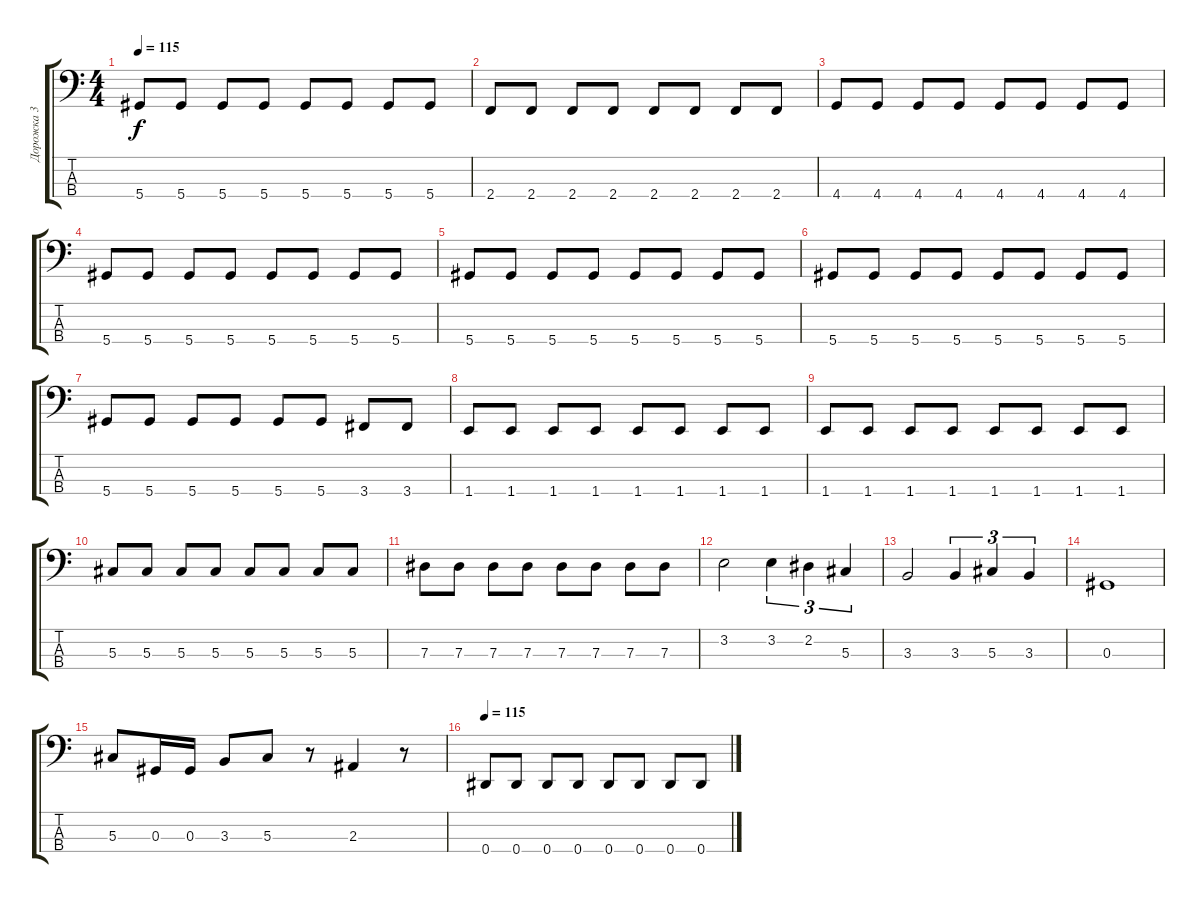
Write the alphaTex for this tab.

\track ("Дорожка 3" "Дорожка 3") {instrument electricbassfinger}
\staff {score tabs}
\tuning (Gb2 Db2 Ab1 Eb1) {hide}
\ts (4 4)
\tempo 115
\clef f4
\ks c
5.4.8{dy f} 5.4.8 5.4.8 5.4.8 5.4.8 5.4.8 5.4.8 5.4.8 |
2.4.8 2.4.8 2.4.8 2.4.8 2.4.8 2.4.8 2.4.8 2.4.8 |
4.4.8 4.4.8 4.4.8 4.4.8 4.4.8 4.4.8 4.4.8 4.4.8 |
5.4.8 5.4.8 5.4.8 5.4.8 5.4.8 5.4.8 5.4.8 5.4.8 |
5.4.8 5.4.8 5.4.8 5.4.8 5.4.8 5.4.8 5.4.8 5.4.8 |
5.4.8 5.4.8 5.4.8 5.4.8 5.4.8 5.4.8 5.4.8 5.4.8 |
5.4.8 5.4.8 5.4.8 5.4.8 5.4.8 5.4.8 3.4.8 3.4.8 |
1.4.8 1.4.8 1.4.8 1.4.8 1.4.8 1.4.8 1.4.8 1.4.8 |
1.4.8 1.4.8 1.4.8 1.4.8 1.4.8 1.4.8 1.4.8 1.4.8 |
5.3.8 5.3.8 5.3.8 5.3.8 5.3.8 5.3.8 5.3.8 5.3.8 |
7.3.8 7.3.8 7.3.8 7.3.8 7.3.8 7.3.8 7.3.8 7.3.8 |
3.2.2 3.2.4{tu (3 2)} 2.2.4{tu (3 2)} 5.3.4{tu (3 2)} |
3.3.2 3.3.4{tu (3 2)} 5.3.4{tu (3 2)} 3.3.4{tu (3 2)} |
0.3.1 |
5.3.8 0.3.16 0.3.16 3.3.8 5.3.8 r.8 2.3.4 r.8 |
\tempo 115
0.4.8 0.4.8 0.4.8 0.4.8 0.4.8 0.4.8 0.4.8 0.4.8
